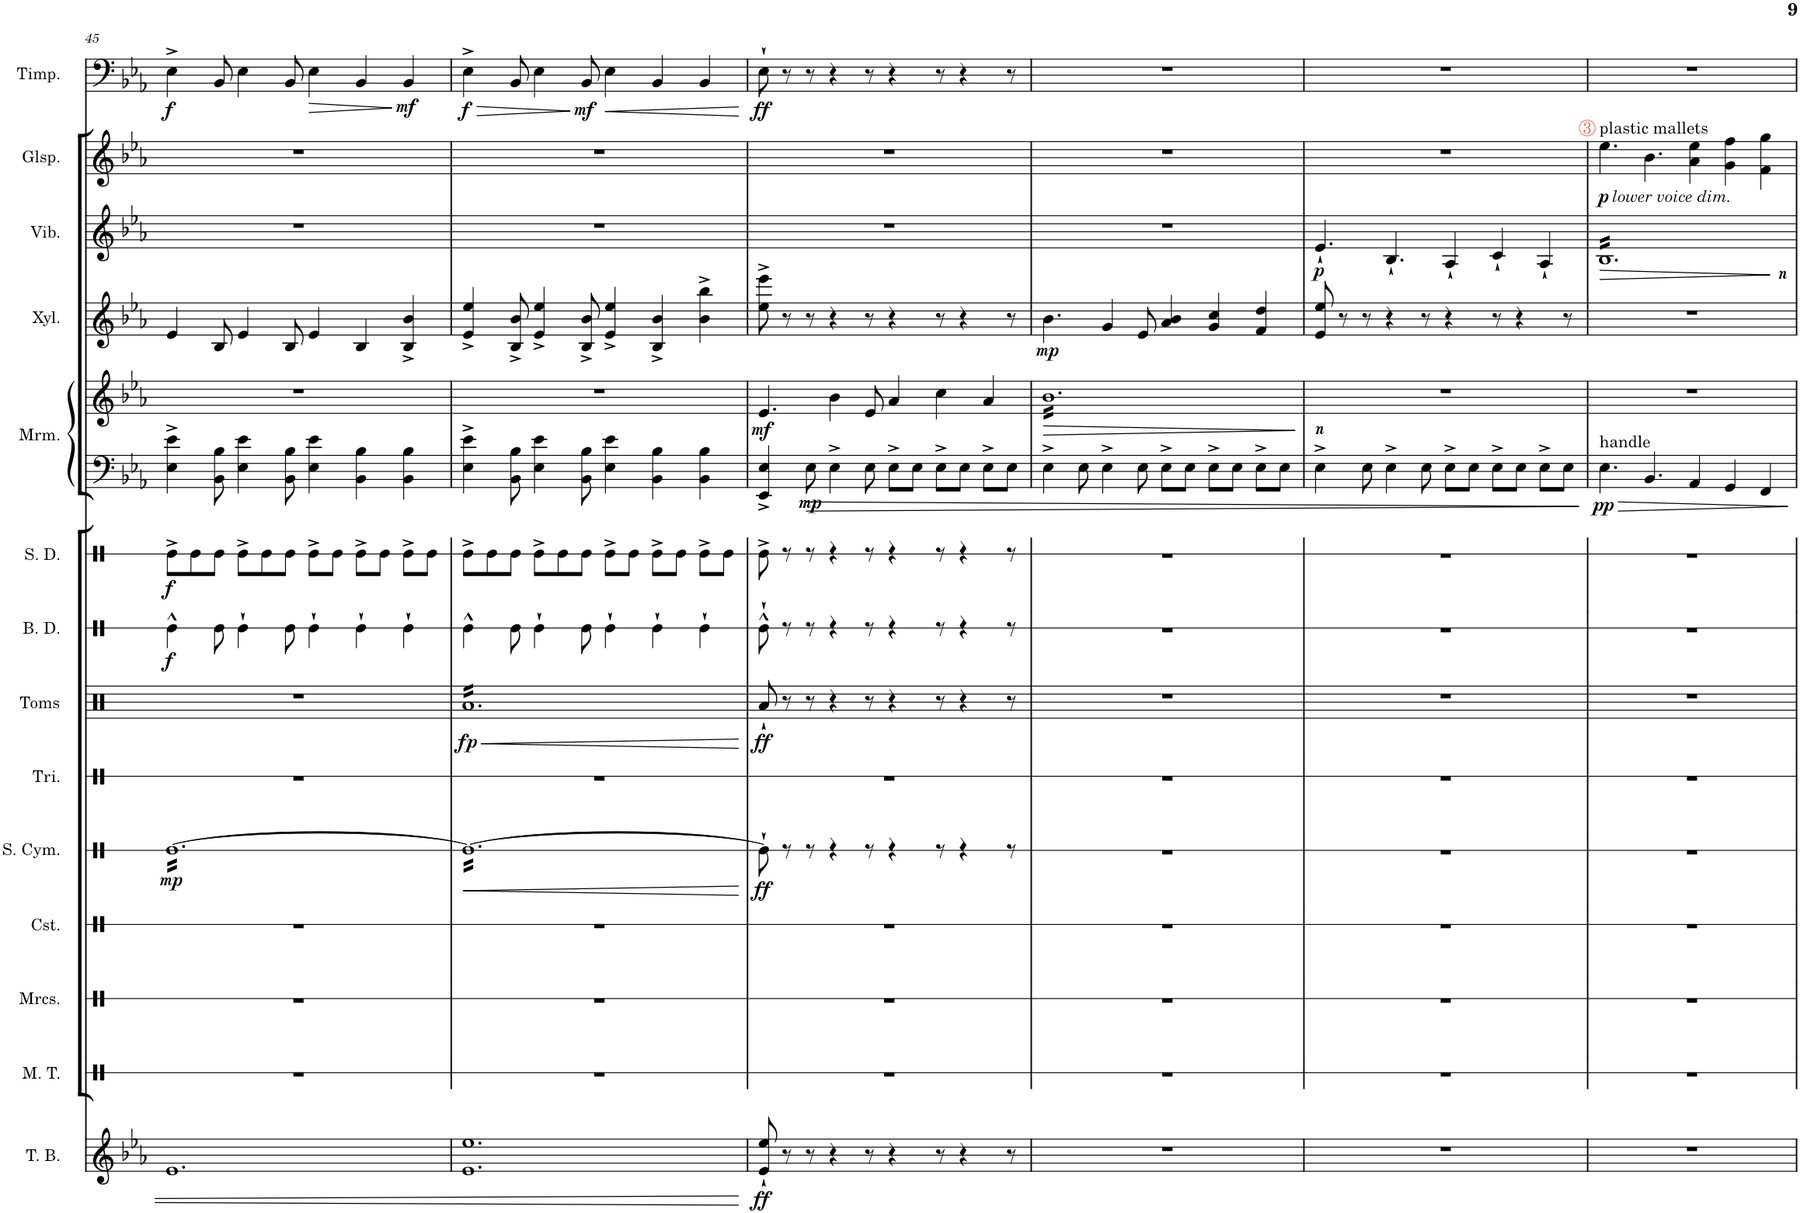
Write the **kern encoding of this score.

**kern	**dynam	**kern	**kern	**kern	**kern	**dynam	**kern	**kern	**dynam	**kern	**dynam	**kern	**dynam	**kern	**kern	**dynam	**kern	**dynam	**kern	**dynam	**kern	**dynam	**kern	**dynam
*part14	*part14	*part13	*part12	*part11	*part10	*part10	*part9	*part8	*part8	*part7	*part7	*part6	*part6	*part5	*part5	*part5	*part4	*part4	*part3	*part3	*part2	*part2	*part1	*part1
*staff15	*staff15	*staff14	*staff13	*staff12	*staff11	*staff11	*staff10	*staff9	*staff9	*staff8	*staff8	*staff7	*staff7	*staff6	*staff5	*staff5/6	*staff4	*staff4	*staff3	*staff3	*staff2	*staff2	*staff1	*staff1
*I"Tubular Bells	*	*I"Mark Tree	*I"Maracas	*I"Castanets	*I"Suspended Cymbal	*	*I"Triangle Finger Cymbals	*I"Concert Toms	*	*I"Bass Drum	*	*I"Snare Drum	*	*I"Marimba	*	*	*I"Xylophone	*	*I"Vibraphone	*	*I"Glockenspiel	*	*I"Timpani	*
*I'T. B.	*	*I'M. T.	*I'Mrcs.	*I'Cst.	*I'S. Cym.	*	*I'Tri.	*I'Toms	*	*I'B. D.	*	*I'S. D.	*	*I'Mrm.	*	*	*I'Xyl.	*	*I'Vib.	*	*I'Glsp.	*	*I'Timp.	*
!!LO:PB:g=z
*clefG2	*	*clefX	*clefX	*clefX	*clefX	*	*clefX	*clefX	*	*clefX	*	*clefX	*	*clefF4	*clefG2	*	*clefG2	*	*clefG2	*	*clefG2	*	*clefF4	*
*	*	*	*	*	*	*	*	*	*	*	*	*	*	*	*	*	*Trd-7c-12	*	*	*	*Trd-14c-24	*	*	*
*k[b-e-a-]	*	*k[]	*k[]	*k[]	*k[]	*	*k[]	*k[]	*	*k[]	*	*k[]	*	*k[b-e-a-]	*k[b-e-a-]	*	*k[b-e-a-]	*	*k[b-e-a-]	*	*k[b-e-a-]	*	*k[b-e-a-]	*
*M12/8	*	*M12/8	*M12/8	*M12/8	*M12/8	*	*M12/8	*M12/8	*	*M12/8	*	*M12/8	*	*M12/8	*M12/8	*	*M12/8	*	*M12/8	*	*M12/8	*	*M12/8	*
=45	=45	=45	=45	=45	=45	=45	=45	=45	=45	=45	=45	=45	=45	=45	=45	=45	=45	=45	=45	=45	=45	=45	=45	=45
!	!	!	!	!	!	!LO:DY:b	!	!	!	!	!LO:DY:b	!	!LO:DY:b	!	!	!	!	!	!	!	!	!	!	!LO:DY:b
*	*	*	*	*	*tremolo	*	*	*	*	*	*	*	*	*	*	*	*	*	*	*	*	*	*	*
1.e-	.	1.r	1.r	1.r	[16ReLL	mp	1.r	1.r	.	4Re^^\	f	8Re^\L	f	4E-\^ 4e-\^	1.r	.	4e-/	.	1.r	.	1.r	.	4E-^\	f
.	.	.	.	.	16Re	.	.	.	.	.	.	.	.	.	.	.	.	.	.	.	.	.	.	.
.	.	.	.	.	16Re	.	.	.	.	.	.	8Re\	.	.	.	.	.	.	.	.	.	.	.	.
.	.	.	.	.	16Re	.	.	.	.	.	.	.	.	.	.	.	.	.	.	.	.	.	.	.
.	.	.	.	.	16Re	.	.	.	.	8Re\	.	8Re\J	.	8BB-\ 8B-\	.	.	8B-/	.	.	.	.	.	8BB-/	.
.	.	.	.	.	16Re	.	.	.	.	.	.	.	.	.	.	.	.	.	.	.	.	.	.	.
.	.	.	.	.	16Re	.	.	.	.	4Re`\	.	8Re^\L	.	4E-\ 4e-\	.	.	4e-/	.	.	.	.	.	4E-\	.
.	.	.	.	.	16Re	.	.	.	.	.	.	.	.	.	.	.	.	.	.	.	.	.	.	.
.	.	.	.	.	16Re	.	.	.	.	.	.	8Re\	.	.	.	.	.	.	.	.	.	.	.	.
.	.	.	.	.	16Re	.	.	.	.	.	.	.	.	.	.	.	.	.	.	.	.	.	.	.
.	.	.	.	.	16Re	.	.	.	.	8Re\	.	8Re\J	.	8BB-\ 8B-\	.	.	8B-/	.	.	.	.	.	8BB-/	.
.	.	.	.	.	16Re	.	.	.	.	.	.	.	.	.	.	.	.	.	.	.	.	.	.	.
!	!	!	!	!	!	!	!	!	!	!	!	!	!	!	!	!	!	!	!	!	!	!	!	!LO:HP:b
.	.	.	.	.	16Re	.	.	.	.	4Re`\	.	8Re^\L	.	4E-\ 4e-\	.	.	4e-/	.	.	.	.	.	4E-\	>
.	.	.	.	.	16Re	.	.	.	.	.	.	.	.	.	.	.	.	.	.	.	.	.	.	.
.	.	.	.	.	16Re	.	.	.	.	.	.	8Re\J	.	.	.	.	.	.	.	.	.	.	.	.
.	.	.	.	.	16Re	.	.	.	.	.	.	.	.	.	.	.	.	.	.	.	.	.	.	.
.	.	.	.	.	16Re	.	.	.	.	4Re`\	.	8Re^\L	.	4BB-\ 4B-\	.	.	4B-/	.	.	.	.	.	4BB-/	.
.	.	.	.	.	16Re	.	.	.	.	.	.	.	.	.	.	.	.	.	.	.	.	.	.	.
.	.	.	.	.	16Re	.	.	.	.	.	.	8Re\J	.	.	.	.	.	.	.	.	.	.	.	.
.	.	.	.	.	16Re	.	.	.	.	.	.	.	.	.	.	.	.	.	.	.	.	.	.	.
!	!	!	!	!	!	!	!	!	!	!	!	!	!	!	!	!	!	!	!	!	!	!	!	!LO:DY:n=1:b
.	.	.	.	.	16Re	.	.	.	.	4Re`\	.	8Re^\L	.	4BB-\ 4B-\	.	.	4B-/^ 4b-/^	.	.	.	.	.	4BB-/	] mf
.	.	.	.	.	16Re	.	.	.	.	.	.	.	.	.	.	.	.	.	.	.	.	.	.	.
.	.	.	.	.	16Re	.	.	.	.	.	.	8Re\J	.	.	.	.	.	.	.	.	.	.	.	.
.	.	.	.	.	16ReJJ	.	.	.	.	.	.	.	.	.	.	.	.	.	.	.	.	.	.	.
=46	=46	=46	=46	=46	=46	=46	=46	=46	=46	=46	=46	=46	=46	=46	=46	=46	=46	=46	=46	=46	=46	=46	=46	=46
!	!	!	!	!	!	!	!	!	!LO:HP:b	!	!	!	!	!	!	!	!	!	!	!	!	!	!	!LO:HP:b
!	!	!	!	!	!	!	!	!	!LO:DY:n=1:b	!	!	!	!	!	!	!	!	!	!	!	!	!	!	!LO:DY:n=1:b
*	*	*	*	*	*	*	*	*tremolo	*	*	*	*	*	*	*	*	*	*	*	*	*	*	*	*
1.e- 1.ee-	.	1.r	1.r	1.r	16ReLL	.	1.r	16RaLL	< fp	4Re^^\	.	8Re^\L	.	4E-\^ 4e-\^	1.r	.	4e-/^ 4ee-/^	.	1.r	.	1.r	.	4E-^\	> f
.	.	.	.	.	16Re	.	.	16Ra	.	.	.	.	.	.	.	.	.	.	.	.	.	.	.	.
.	.	.	.	.	16Re	.	.	16Ra	.	.	.	8Re\	.	.	.	.	.	.	.	.	.	.	.	.
.	.	.	.	.	16Re	.	.	16Ra	.	.	.	.	.	.	.	.	.	.	.	.	.	.	.	.
.	.	.	.	.	16Re	.	.	16Ra	.	8Re\	.	8Re\J	.	8BB-\ 8B-\	.	.	8B-/^ 8b-/^	.	.	.	.	.	8BB-/	.
.	.	.	.	.	16Re	.	.	16Ra	.	.	.	.	.	.	.	.	.	.	.	.	.	.	.	.
.	.	.	.	.	16Re	.	.	16Ra	.	4Re`\	.	8Re^\L	.	4E-\ 4e-\	.	.	4e-/^ 4ee-/^	.	.	.	.	.	4E-\	.
.	.	.	.	.	16Re	.	.	16Ra	.	.	.	.	.	.	.	.	.	.	.	.	.	.	.	.
.	.	.	.	.	16Re	.	.	16Ra	.	.	.	8Re\	.	.	.	.	.	.	.	.	.	.	.	.
.	.	.	.	.	16Re	.	.	16Ra	.	.	.	.	.	.	.	.	.	.	.	.	.	.	.	.
!	!	!	!	!	!	!	!	!	!	!	!	!	!	!	!	!	!	!	!	!	!	!	!	!LO:DY:n=2:b
.	.	.	.	.	16Re	.	.	16Ra	.	8Re\	.	8Re\J	.	8BB-\ 8B-\	.	.	8B-/^ 8b-/^	.	.	.	.	.	8BB-/	] mf
.	.	.	.	.	16Re	.	.	16Ra	.	.	.	.	.	.	.	.	.	.	.	.	.	.	.	.
!	!	!	!	!	!	!	!	!	!	!	!	!	!	!	!	!	!	!	!	!	!	!	!	!LO:HP:b
.	.	.	.	.	16Re	.	.	16Ra	.	4Re`\	.	8Re^\L	.	4E-\ 4e-\	.	.	4e-/^ 4ee-/^	.	.	.	.	.	4E-\	<
.	.	.	.	.	16Re	.	.	16Ra	.	.	.	.	.	.	.	.	.	.	.	.	.	.	.	.
.	.	.	.	.	16Re	.	.	16Ra	.	.	.	8Re\J	.	.	.	.	.	.	.	.	.	.	.	.
.	.	.	.	.	16Re	.	.	16Ra	.	.	.	.	.	.	.	.	.	.	.	.	.	.	.	.
.	.	.	.	.	16Re	.	.	16Ra	.	4Re`\	.	8Re^\L	.	4BB-\ 4B-\	.	.	4B-/^ 4b-/^	.	.	.	.	.	4BB-/	.
.	.	.	.	.	16Re	.	.	16Ra	.	.	.	.	.	.	.	.	.	.	.	.	.	.	.	.
.	.	.	.	.	16Re	.	.	16Ra	.	.	.	8Re\J	.	.	.	.	.	.	.	.	.	.	.	.
.	.	.	.	.	16Re	.	.	16Ra	.	.	.	.	.	.	.	.	.	.	.	.	.	.	.	.
.	.	.	.	.	16Re	.	.	16Ra	.	4Re`\	.	8Re^\L	.	4BB-\ 4B-\	.	.	4b-\^ 4bb-\^	.	.	.	.	.	4BB-/	.
.	.	.	.	.	16Re	.	.	16Ra	.	.	.	.	.	.	.	.	.	.	.	.	.	.	.	.
.	.	.	.	.	16Re	.	.	16Ra	.	.	.	8Re\J	.	.	.	.	.	.	.	.	.	.	.	.
.	.	.	.	.	16ReJJ	.	.	16RaJJ	.	.	.	.	.	.	.	.	.	.	.	.	.	.	.	.
*	*	*	*	*	*	*	*	*Xtremolo	*	*	*	*	*	*	*	*	*	*	*	*	*	*	*	*
*	*	*	*	*	*Xtremolo	*	*	*	*	*	*	*	*	*	*	*	*	*	*	*	*	*	*	*
.	.	.	.	.	.	.	.	.	[	.	.	.	.	.	.	.	.	.	.	.	.	.	.	[
=47	=47	=47	=47	=47	=47	=47	=47	=47	=47	=47	=47	=47	=47	=47	=47	=47	=47	=47	=47	=47	=47	=47	=47	=47
!	!LO:DY:b	!	!	!	!	!LO:DY:b	!	!	!LO:DY:b	!	!	!	!	!	!	!LO:DY:b	!	!	!	!	!	!	!	!LO:DY:b
8e-/` 8ee-/`	ff	1.r	1.r	1.r	8Re`\]	ff	1.r	8Ra`/	ff	8Re^^`\	.	8Re^\	.	4EE-/^ 4E-/^	4.e-/	mf	8ee-\^ 8eee-\^	.	1.r	.	1.r	.	8E-`\	ff
8r	.	.	.	.	8r	.	.	8r	.	8r	.	8r	.	.	.	.	8r	.	.	.	.	.	8r	.
!	!	!	!	!	!	!	!	!	!	!	!	!	!	!	!	!LO:DY:b=2	!	!	!	!	!	!	!	!
8r	.	.	.	.	8r	.	.	8r	.	8r	.	8r	.	8E-\	.	mp	8r	.	.	.	.	.	8r	.
4r	.	.	.	.	4r	.	.	4r	.	4r	.	4r	.	4E-^\	4b-\	.	4r	.	.	.	.	.	4r	.
8r	.	.	.	.	8r	.	.	8r	.	8r	.	8r	.	8E-\	8e-/	.	8r	.	.	.	.	.	8r	.
4r	.	.	.	.	4r	.	.	4r	.	4r	.	4r	.	8E-^\L	4a-/	.	4r	.	.	.	.	.	4r	.
.	.	.	.	.	.	.	.	.	.	.	.	.	.	8E-\J	.	.	.	.	.	.	.	.	.	.
8r	.	.	.	.	8r	.	.	8r	.	8r	.	8r	.	8E-^\L	4cc\	.	8r	.	.	.	.	.	8r	.
4r	.	.	.	.	4r	.	.	4r	.	4r	.	4r	.	8E-\J	.	.	4r	.	.	.	.	.	4r	.
.	.	.	.	.	.	.	.	.	.	.	.	.	.	8E-^\L	4a-/	.	.	.	.	.	.	.	.	.
8r	.	.	.	.	8r	.	.	8r	.	8r	.	8r	.	8E-\J	.	.	8r	.	.	.	.	.	8r	.
=48	=48	=48	=48	=48	=48	=48	=48	=48	=48	=48	=48	=48	=48	=48	=48	=48	=48	=48	=48	=48	=48	=48	=48	=48
!	!	!	!	!	!	!	!	!	!	!	!	!	!	!	!	!LO:HP:b	!	!LO:DY:b	!	!	!	!	!	!
*	*	*	*	*	*	*	*	*	*	*	*	*	*	*	*tremolo	*	*	*	*	*	*	*	*	*
1.r	.	1.r	1.r	1.r	1.r	.	1.r	1.r	.	1.r	.	1.r	.	4E-^\	16b-LL	>	4.b-\	mp	1.r	.	1.r	.	1.r	.
.	.	.	.	.	.	.	.	.	.	.	.	.	.	.	16b-	.	.	.	.	.	.	.	.	.
.	.	.	.	.	.	.	.	.	.	.	.	.	.	.	16b-	.	.	.	.	.	.	.	.	.
.	.	.	.	.	.	.	.	.	.	.	.	.	.	.	16b-	.	.	.	.	.	.	.	.	.
.	.	.	.	.	.	.	.	.	.	.	.	.	.	8E-\	16b-	.	.	.	.	.	.	.	.	.
.	.	.	.	.	.	.	.	.	.	.	.	.	.	.	16b-	.	.	.	.	.	.	.	.	.
.	.	.	.	.	.	.	.	.	.	.	.	.	.	4E-^\	16b-	.	4g/	.	.	.	.	.	.	.
.	.	.	.	.	.	.	.	.	.	.	.	.	.	.	16b-	.	.	.	.	.	.	.	.	.
.	.	.	.	.	.	.	.	.	.	.	.	.	.	.	16b-	.	.	.	.	.	.	.	.	.
.	.	.	.	.	.	.	.	.	.	.	.	.	.	.	16b-	.	.	.	.	.	.	.	.	.
.	.	.	.	.	.	.	.	.	.	.	.	.	.	8E-\	16b-	.	8e-/	.	.	.	.	.	.	.
.	.	.	.	.	.	.	.	.	.	.	.	.	.	.	16b-	.	.	.	.	.	.	.	.	.
.	.	.	.	.	.	.	.	.	.	.	.	.	.	8E-^\L	16b-	.	4a-/ 4b-/	.	.	.	.	.	.	.
.	.	.	.	.	.	.	.	.	.	.	.	.	.	.	16b-	.	.	.	.	.	.	.	.	.
.	.	.	.	.	.	.	.	.	.	.	.	.	.	8E-\J	16b-	.	.	.	.	.	.	.	.	.
.	.	.	.	.	.	.	.	.	.	.	.	.	.	.	16b-	.	.	.	.	.	.	.	.	.
.	.	.	.	.	.	.	.	.	.	.	.	.	.	8E-^\L	16b-	.	4g/ 4cc/	.	.	.	.	.	.	.
.	.	.	.	.	.	.	.	.	.	.	.	.	.	.	16b-	.	.	.	.	.	.	.	.	.
.	.	.	.	.	.	.	.	.	.	.	.	.	.	8E-\J	16b-	.	.	.	.	.	.	.	.	.
.	.	.	.	.	.	.	.	.	.	.	.	.	.	.	16b-	.	.	.	.	.	.	.	.	.
.	.	.	.	.	.	.	.	.	.	.	.	.	.	8E-^\L	16b-	.	4f/ 4dd/	.	.	.	.	.	.	.
.	.	.	.	.	.	.	.	.	.	.	.	.	.	.	16b-	.	.	.	.	.	.	.	.	.
.	.	.	.	.	.	.	.	.	.	.	.	.	.	8E-\J	16b-	.	.	.	.	.	.	.	.	.
.	.	.	.	.	.	.	.	.	.	.	.	.	.	.	16b-JJ	.	.	.	.	.	.	.	.	.
*	*	*	*	*	*	*	*	*	*	*	*	*	*	*	*Xtremolo	*	*	*	*	*	*	*	*	*
.	.	.	.	.	.	.	.	.	.	.	.	.	.	.	.	]	.	.	.	.	.	.	.	.
=49	=49	=49	=49	=49	=49	=49	=49	=49	=49	=49	=49	=49	=49	=49	=49	=49	=49	=49	=49	=49	=49	=49	=49	=49
!	!	!	!	!	!	!	!	!	!	!	!	!	!	!	!	!LO:DY:b	!	!	!	!LO:DY:b	!	!	!	!
1.r	.	1.r	1.r	1.r	1.r	.	1.r	1.r	.	1.r	.	1.r	.	4E-^\	1.r	other-dynamics	8e-/ 8ee-/	.	4.e-`/	p	1.r	.	1.r	.
.	.	.	.	.	.	.	.	.	.	.	.	.	.	.	.	.	8r	.	.	.	.	.	.	.
.	.	.	.	.	.	.	.	.	.	.	.	.	.	8E-\	.	.	8r	.	.	.	.	.	.	.
.	.	.	.	.	.	.	.	.	.	.	.	.	.	4E-^\	.	.	4r	.	4.B-`/	.	.	.	.	.
.	.	.	.	.	.	.	.	.	.	.	.	.	.	8E-\	.	.	8r	.	.	.	.	.	.	.
.	.	.	.	.	.	.	.	.	.	.	.	.	.	8E-^\L	.	.	4r	.	4A-`/	.	.	.	.	.
.	.	.	.	.	.	.	.	.	.	.	.	.	.	8E-\J	.	.	.	.	.	.	.	.	.	.
.	.	.	.	.	.	.	.	.	.	.	.	.	.	8E-^\L	.	.	8r	.	4c`/	.	.	.	.	.
.	.	.	.	.	.	.	.	.	.	.	.	.	.	8E-\J	.	.	4r	.	.	.	.	.	.	.
.	.	.	.	.	.	.	.	.	.	.	.	.	.	8E-^\L	.	.	.	.	4A-`/	.	.	.	.	.
.	.	.	.	.	.	.	.	.	.	.	.	.	.	8E-\J	.	.	8r	.	.	.	.	.	.	.
=50	=50	=50	=50	=50	=50	=50	=50	=50	=50	=50	=50	=50	=50	=50	=50	=50	=50	=50	=50	=50	=50	=50	=50	=50
!	!	!	!	!	!	!	!	!	!	!	!	!	!	!	!	!	!	!	!	!	!LO:TX:a:t=plastic mallets	!	!	!
!	!	!	!	!	!	!	!	!	!	!	!	!	!	!	!	!	!	!	!	!	!LO:TX:a:color=#FD6C54:t=3	!	!	!
!	!	!	!	!	!	!	!	!	!	!	!	!	!	!	!	!	!	!	!	!	!LO:TX:b:i:t=lower voice dim.	!	!	!
!	!	!	!	!	!	!	!	!	!	!	!	!	!	!LO:TX:a:t=handle	!	!	!	!	!	!	!	!	!	!
!	!	!	!	!	!	!	!	!	!	!	!	!	!	!	!	!LO:DY:b=2	!	!	!	!LO:HP:b	!	!LO:DY:b	!	!
*	*	*	*	*	*	*	*	*	*	*	*	*	*	*	*	*	*	*	*^	*	*	*	*	*
*	*	*	*	*	*	*	*	*	*	*	*	*	*	*	*	*	*	*	*tremolo	*	*	*	*	*	*
1.r	.	1.r	1.r	1.r	1.r	.	1.r	1.r	.	1.r	.	1.r	.	4.E-\	1.r	pp	1.r	.	16B-LL	1ryy	>	4.ee-\	p	1.r	.
.	.	.	.	.	.	.	.	.	.	.	.	.	.	.	.	.	.	.	16B-	.	.	.	.	.	.
.	.	.	.	.	.	.	.	.	.	.	.	.	.	.	.	.	.	.	16B-	.	.	.	.	.	.
.	.	.	.	.	.	.	.	.	.	.	.	.	.	.	.	.	.	.	16B-	.	.	.	.	.	.
.	.	.	.	.	.	.	.	.	.	.	.	.	.	.	.	.	.	.	16B-	.	.	.	.	.	.
.	.	.	.	.	.	.	.	.	.	.	.	.	.	.	.	.	.	.	16B-	.	.	.	.	.	.
.	.	.	.	.	.	.	.	.	.	.	.	.	.	4.BB-/	.	.	.	.	16B-	.	.	4.b-\	.	.	.
.	.	.	.	.	.	.	.	.	.	.	.	.	.	.	.	.	.	.	16B-	.	.	.	.	.	.
.	.	.	.	.	.	.	.	.	.	.	.	.	.	.	.	.	.	.	16B-	.	.	.	.	.	.
.	.	.	.	.	.	.	.	.	.	.	.	.	.	.	.	.	.	.	16B-	.	.	.	.	.	.
.	.	.	.	.	.	.	.	.	.	.	.	.	.	.	.	.	.	.	16B-	.	.	.	.	.	.
.	.	.	.	.	.	.	.	.	.	.	.	.	.	.	.	.	.	.	16B-	.	.	.	.	.	.
.	.	.	.	.	.	.	.	.	.	.	.	.	.	4AA-/	.	.	.	.	16B-	.	.	4a-\ 4ee-\	.	.	.
.	.	.	.	.	.	.	.	.	.	.	.	.	.	.	.	.	.	.	16B-	.	.	.	.	.	.
.	.	.	.	.	.	.	.	.	.	.	.	.	.	.	.	.	.	.	16B-	.	.	.	.	.	.
.	.	.	.	.	.	.	.	.	.	.	.	.	.	.	.	.	.	.	16B-	.	.	.	.	.	.
.	.	.	.	.	.	.	.	.	.	.	.	.	.	4GG/	.	.	.	.	16B-	8ryy	.	4g\ 4ff\	.	.	.
.	.	.	.	.	.	.	.	.	.	.	.	.	.	.	.	.	.	.	16B-	.	.	.	.	.	.
.	.	.	.	.	.	.	.	.	.	.	.	.	.	.	.	.	.	.	16B-	4ryy	.	.	.	.	.
.	.	.	.	.	.	.	.	.	.	.	.	.	.	.	.	.	.	.	16B-	.	.	.	.	.	.
.	.	.	.	.	.	.	.	.	.	.	.	.	.	4FF/	.	.	.	.	16B-	.	.	4f\ 4gg\	.	.	.
.	.	.	.	.	.	.	.	.	.	.	.	.	.	.	.	.	.	.	16B-	.	.	.	.	.	.
!	!	!	!	!	!	!	!	!	!	!	!	!	!	!	!	!	!	!	!	!	!LO:DY:n=1:b	!	!	!	!
.	.	.	.	.	.	.	.	.	.	.	.	.	.	.	.	.	.	.	16B-	8ryy	] other-dynamics	.	.	.	.
.	.	.	.	.	.	.	.	.	.	.	.	.	.	.	.	.	.	.	16B-JJ	.	.	.	.	.	.
*	*	*	*	*	*	*	*	*	*	*	*	*	*	*	*	*	*	*	*Xtremolo	*	*	*	*	*	*
*	*	*	*	*	*	*	*	*	*	*	*	*	*	*	*	*	*	*	*v	*v	*	*	*	*	*
=	=	=	=	=	=	=	=	=	=	=	=	=	=	=	=	=	=	=	=	=	=	=	=	=
*-	*-	*-	*-	*-	*-	*-	*-	*-	*-	*-	*-	*-	*-	*-	*-	*-	*-	*-	*-	*-	*-	*-	*-	*-
